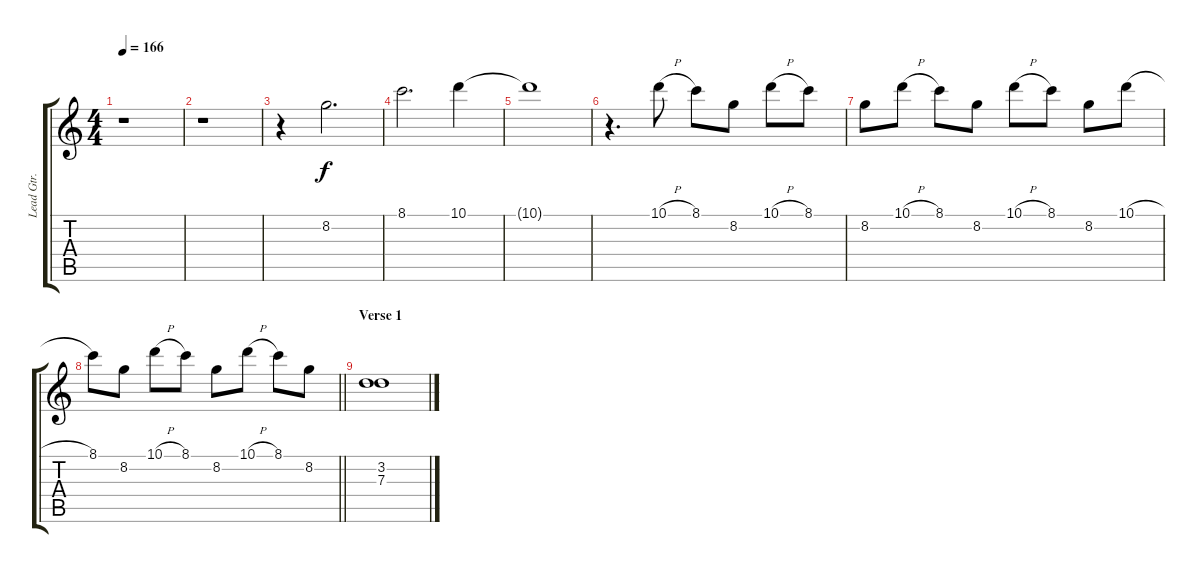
\track ("Lead Gtr." "Lead Gtr.") {instrument electricguitarmuted}
\staff {score tabs}
\tuning (E4 B3 G3 D3 A2 D2) {hide}
\ts (4 4)
\tempo 166
\clef g2
\ks c
r.1{dy f instrument electricguitarmuted} |
r.1 |
r.4 8.2.2{d} |
8.1.2{d} 10.1.4 |
10.1{t}.1 |
r.4{d volume 3} 10.1{h}.8{volume 12} 8.1.8 8.2.8 10.1{h}.8 8.1.8 |
8.2.8 10.1{h}.8 8.1.8 8.2.8 10.1{h}.8 8.1.8 8.2.8 10.1{h}.8 |
\barLineRight lightlight
8.1.8 8.2.8 10.1{h}.8 8.1.8 8.2.8 10.1{h}.8 8.1.8 8.2.8 |
\section ("" "Verse 1")
(3.2 7.3).1{volume 8}
